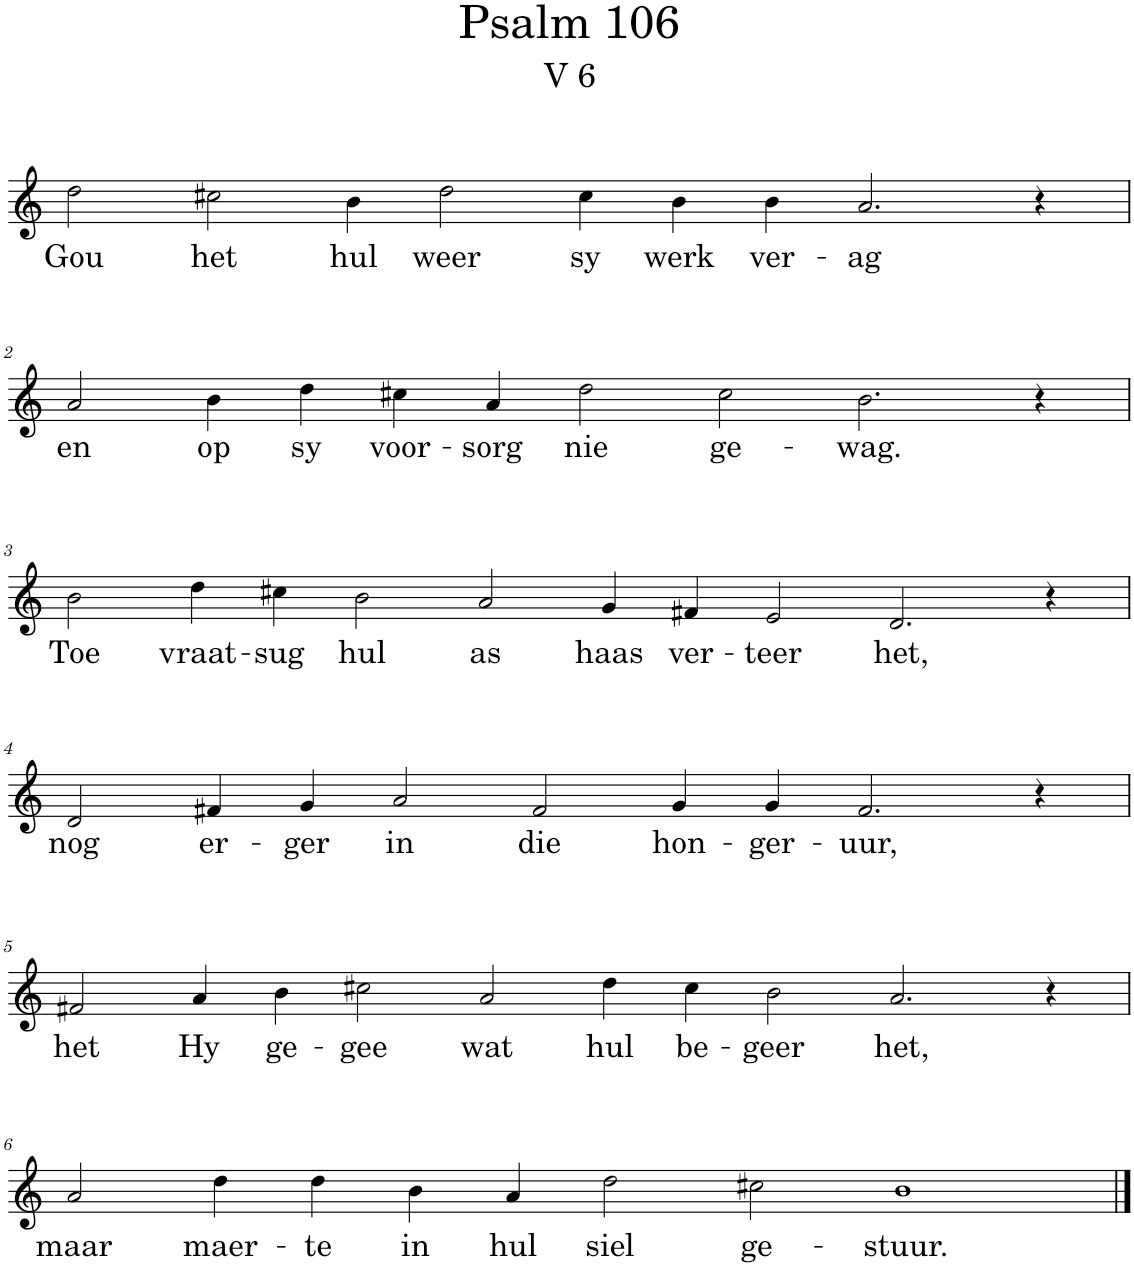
**kern	**text
*part1	*part1
*staff1	*staff1
*I"Pipe Organ	*
*I'Org.	*
*clefG2	*
*k[]	*
*M14/4	*
=1	=1
!	!LO:LY:b
2dd\	Gou
!	!LO:LY:b
2cc#X\	het
!	!LO:LY:b
4b\	hul
!	!LO:LY:b
2dd\	weer
!	!LO:LY:b
4cc#\	sy
!	!LO:LY:b
4b\	werk
!	!LO:LY:b
4b\	ver-
!	!LO:LY:b
2.a/	-ag
4r	.
!!LO:LB:g=z
=2	=2
!	!LO:LY:b
2a/	en
!	!LO:LY:b
4b\	op
!	!LO:LY:b
4dd\	sy
!	!LO:LY:b
4cc#X\	voor-
!	!LO:LY:b
4a/	-sorg
!	!LO:LY:b
2dd\	nie
!	!LO:LY:b
2cc#\	ge-
!	!LO:LY:b
2.b\	-wag.
4r	.
!!LO:LB:g=z
=3	=3
*M16/4	*
!	!LO:LY:b
2b\	Toe
!	!LO:LY:b
4dd\	vraat-
!	!LO:LY:b
4cc#X\	-sug
!	!LO:LY:b
2b\	hul
!	!LO:LY:b
2a/	as
!	!LO:LY:b
4g/	haas
!	!LO:LY:b
4f#X/	ver-
!	!LO:LY:b
2e/	-teer
!	!LO:LY:b
2.d/	het,
4r	.
!!LO:LB:g=z
=4	=4
*M14/4	*
!	!LO:LY:b
2d/	nog
!	!LO:LY:b
4f#X/	er-
!	!LO:LY:b
4g/	-ger
!	!LO:LY:b
2a/	in
!	!LO:LY:b
2f#/	die
!	!LO:LY:b
4g/	hon-
!	!LO:LY:b
4g/	-ger-
!	!LO:LY:b
2.f#/	-uur,
4r	.
!!LO:LB:g=z
=5	=5
*M16/4	*
!	!LO:LY:b
2f#X/	het
!	!LO:LY:b
4a/	Hy
!	!LO:LY:b
4b\	ge-
!	!LO:LY:b
2cc#X\	-gee
!	!LO:LY:b
2a/	wat
!	!LO:LY:b
4dd\	hul
!	!LO:LY:b
4cc#\	be-
!	!LO:LY:b
2b\	-geer
!	!LO:LY:b
2.a/	het,
4r	.
!!LO:LB:g=z
=6	=6
*M14/4	*
!	!LO:LY:b
2a/	maar
!	!LO:LY:b
4dd\	maer-
!	!LO:LY:b
4dd\	-te
!	!LO:LY:b
4b\	in
!	!LO:LY:b
4a/	hul
!	!LO:LY:b
2dd\	siel
!	!LO:LY:b
2cc#X\	ge-
!	!LO:LY:b
1b	-stuur.
==	==
*-	*-
